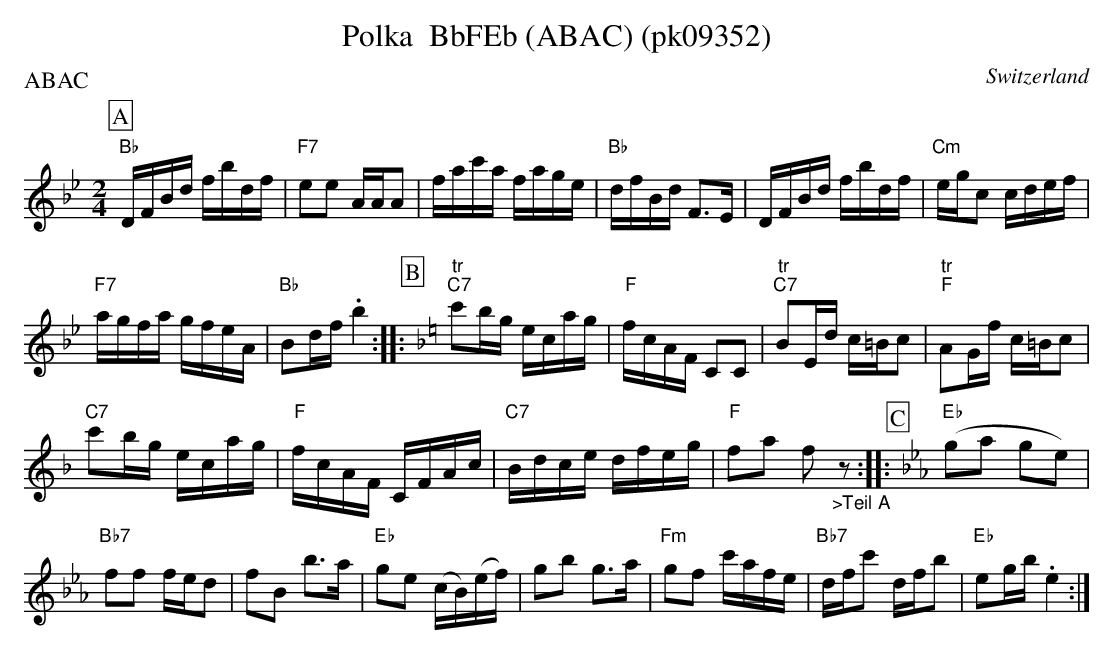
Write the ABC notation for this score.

X:1
T:Polka  BbFEb (ABAC) (pk09352)
P:ABAC
M:2/4
L:1/16
O:Switzerland
K:Bb major
[P:A] "Bb"DFBd fbdf | "F7"e2e2 AAA2 | fac'a fage | "Bb"dfBd F3E | DFBd fbdf | "Cm"egc2 cdef |
"F7"agfa gfeA | "Bb"B2df .b4 :: [P:B] [K:F] "tr""C7"c'2bg ecag | "F"fcAF C2C2 | "tr""C7"B2Ed c=Bc2 | "tr""F"A2Gf c=Bc2 |
"C7"c'2bg ecag | "F"fcAF CFAc | "C7"Bdce dfeg | "F"f2a2 f2"_>Teil A"z2 :: [P:C] [K:Eb] "Eb"(g2a2 g2e2) |
"Bb7"f2f2 fed2 | f2B2 b3a | "Eb"g2e2 (cB)(ef) | g2b2 g3a | "Fm"g2f2 c'afe | "Bb7"dfc'2 dfb2 | "Eb"e2gb .e4 :|
